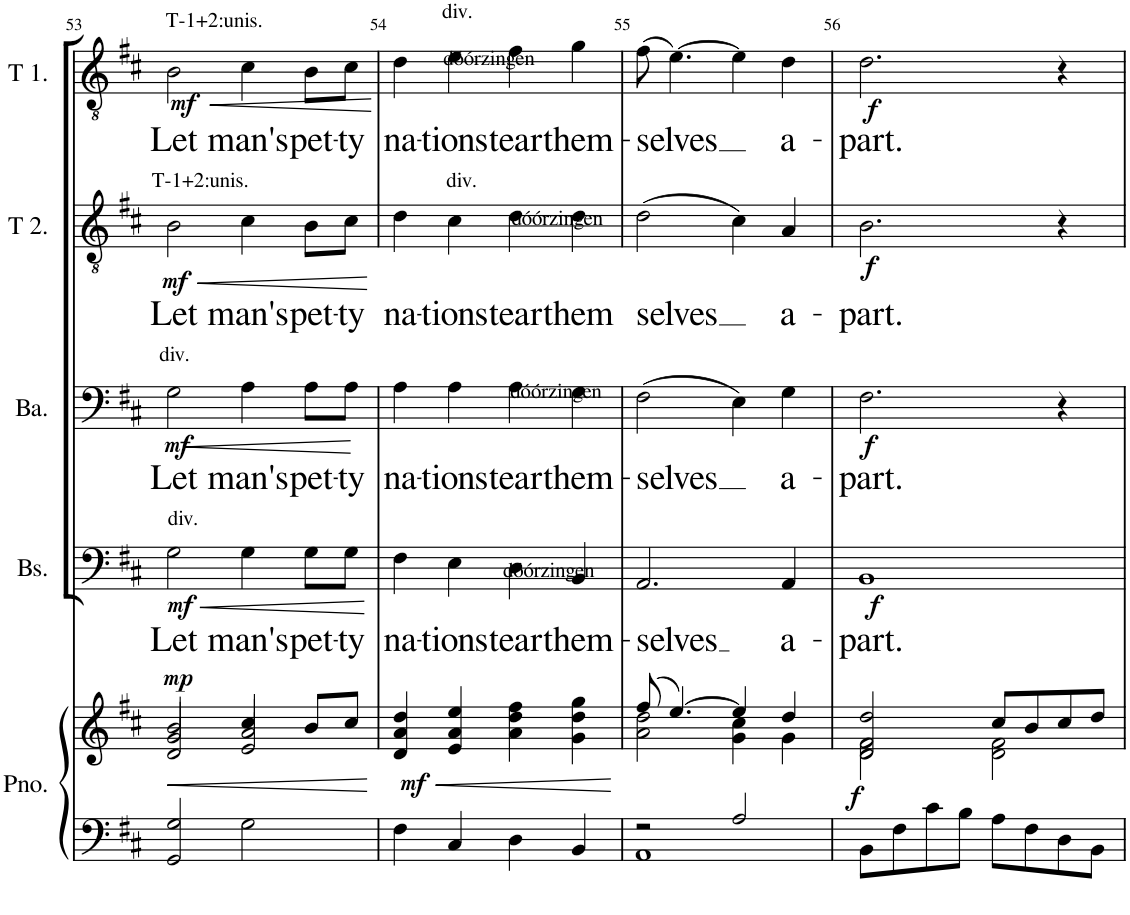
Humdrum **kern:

**kern	**kern	**dynam	**kern	**text	**dynam	**kern	**text	**dynam	**kern	**text	**dynam	**kern	**text	**dynam
*part5	*part5	*part5	*part4	*part4	*part4	*part3	*part3	*part3	*part2	*part2	*part2	*part1	*part1	*part1
*staff6	*staff5	*staff5/6	*staff4	*staff4	*staff4	*staff3	*staff3	*staff3	*staff2	*staff2	*staff2	*staff1	*staff1	*staff1
*I"Piano	*	*	*I"Bas	*	*	*I"Bariton	*	*	*I"Tenor 2.	*	*	*I"Tenor 1.	*	*
*I'Pno.	*	*	*I'Bs.	*	*	*I'Ba.	*	*	*I'T 2.	*	*	*I'T 1.	*	*
!!LO:PB:g=z
*clefF4	*clefG2	*	*clefF4	*	*	*clefF4	*	*	*clefG2	*	*	*clefG2	*	*
*k[f#c#]	*k[f#c#]	*	*k[f#c#]	*	*	*k[f#c#]	*	*	*k[f#c#]	*	*	*k[f#c#]	*	*
=53	=53	=53	=53	=53	=53	=53	=53	=53	=53	=53	=53	=53	=53	=53
!	!	!	!	!	!	!	!	!	!	!	!	!LO:TX:a:t=T-1+2&colon;unis.	!	!
!	!	!	!	!	!	!	!	!	!LO:TX:a:t=T-1+2&colon;unis.	!	!	!	!	!
!	!	!	!	!	!	!LO:TX:a:t=div.	!	!	!	!	!	!	!	!
!	!	!	!LO:TX:a:t=div.	!	!	!	!	!	!	!	!	!	!	!
!	!	!LO:HP:b	!	!LO:LY:b	!LO:HP:b	!	!LO:LY:b	!LO:HP:b	!	!LO:LY:b	!LO:HP:b	!	!LO:LY:b	!LO:HP:b
*	*^	*	*	*	*	*	*	*	*	*	*	*	*	*
*	*	*^	*	*	*	*	*	*	*	*	*	*	*	*	*
!	!	!	!	!LO:DY:n=1:a	!	!	!LO:DY:n=1:b	!	!	!LO:DY:n=1:b	!	!	!LO:DY:n=1:b	!	!	!LO:DY:n=1:b
2GG/ 2G/	2b/	2g/	2d/	< mp	2G\	Let	< mf	2G\	Let	< mf	2B\	Let	< mf	2B\	Let	< mf
!	!	!	!	!	!	!LO:LY:b	!	!	!LO:LY:b	!	!	!LO:LY:b	!	!	!LO:LY:b	!
2G\	4cc#/	2a/	2e/	.	4G\	man's	.	4A\	man's	.	4c#\	man's	.	4c#\	man's	.
!	!	!	!	!	!	!LO:LY:b	!	!	!LO:LY:b	!	!	!LO:LY:b	!	!	!LO:LY:b	!
.	8b/L	.	.	.	8G\L	pet-	.	8A\L	pet-	.	8B\L	pet-	.	8B\L	pet-	.
!	!	!	!	!	!	!LO:LY:b	!	!	!LO:LY:b	!	!	!LO:LY:b	!	!	!LO:LY:b	!
.	8cc#/J	.	.	.	8G\J	-ty	.	8A\J	-ty	.	8c#\J	-ty	.	8c#\J	-ty	.
*	*v	*v	*v	*	*	*	*	*	*	*	*	*	*	*	*	*
.	.	[	.	.	[	.	.	[	.	.	[	.	.	[
=54	=54	=54	=54	=54	=54	=54	=54	=54	=54	=54	=54	=54	=54	=54
!	!	!LO:HP:b	!	!LO:LY:b	!	!	!LO:LY:b	!	!	!LO:LY:b	!	!	!LO:LY:b	!
!	!	!LO:DY:n=1:b	!	!	!	!	!	!	!	!	!	!	!	!
4F#\	4d/ 4a/ 4dd/	< mf	4F#\	na-	.	4A\	na-	.	4d\	na-	.	4d\	na-	.
!	!	!	!	!	!	!	!	!	!	!	!	!LO:TX:a:t=div.	!	!
!	!	!	!	!	!	!	!	!	!	!	!	!LO:TX:a:t=dóórzingen	!	!
!	!	!	!	!	!	!	!	!	!LO:TX:a:t=div.	!	!	!	!	!
!	!	!	!	!LO:LY:b	!	!	!LO:LY:b	!	!	!LO:LY:b	!	!	!LO:LY:b	!
4C#/	4e/ 4a/ 4ee/	.	4E\	-tions	.	4A\	-tions	.	4c#\	-tions	.	4e\	-tions	.
!	!	!	!	!	!	!	!	!	!LO:TX:a:t=dóórzingen	!	!	!	!	!
!	!	!	!	!	!	!LO:TX:a:t=dóórzingen	!	!	!	!	!	!	!	!
!	!	!	!LO:TX:a:t=dóórzingen	!	!	!	!	!	!	!	!	!	!	!
!	!	!	!	!LO:LY:b	!	!	!LO:LY:b	!	!	!LO:LY:b	!	!	!LO:LY:b	!
4D\	4a\ 4dd\ 4ff#\	.	4D\	tear	.	4A\	tear	.	4d\	tear	.	4f#\	tear	.
!	!	!	!	!LO:LY:b	!	!	!LO:LY:b	!	!	!LO:LY:b	!	!	!LO:LY:b	!
4BB/	4g\ 4dd\ 4gg\	.	4BB/	them-	.	4G\	them-	.	4d\	them	.	4g\	them-	.
.	.	[	.	.	.	.	.	.	.	.	.	.	.	.
=55	=55	=55	=55	=55	=55	=55	=55	=55	=55	=55	=55	=55	=55	=55
*^	*^	*	*	*	*	*	*	*	*	*	*	*	*	*
!	!	!	!	!	!	!LO:LY:b	!	!	!LO:LY:b	!	!	!LO:LY:b	!	!	!LO:LY:b	!
2r	1AA	(8ff#/	2a\ 2dd\	.	2.AA/	-selves	.	(2F#\	-selves	.	(2d\	selves	.	(8f#\	-selves	.
.	.	[4.ee/)	.	.	.	.	.	.	.	.	.	.	.	[4.e\)	.	.
2A/	.	4ee/]	4g\ 4cc#\	.	.	.	.	4E\)	.	.	4c#\)	.	.	4e\]	.	.
!	!	!	!	!	!	!LO:LY:b	!	!	!LO:LY:b	!	!	!LO:LY:b	!	!	!LO:LY:b	!
.	.	4dd/	4g\	.	4AA/	a-	.	4G\	a-	.	4A/	a-	.	4d\	a-	.
*v	*v	*	*	*	*	*	*	*	*	*	*	*	*	*	*	*
=56	=56	=56	=56	=56	=56	=56	=56	=56	=56	=56	=56	=56	=56	=56	=56
!	!	!	!LO:DY:b	!	!LO:LY:b	!LO:DY:b	!	!LO:LY:b	!LO:DY:b	!	!LO:LY:b	!LO:DY:b	!	!LO:LY:b	!LO:DY:b
8BB\L	2d/ 2f#/ 2dd/	2d\ 2f#\	f	1BB	-part.	f	2.F#\	part.	f	2.B\	-part.	f	2.d\	part.	f
8F#\	.	.	.	.	.	.	.	.	.	.	.	.	.	.	.
8c#\	.	.	.	.	.	.	.	.	.	.	.	.	.	.	.
8B\J	.	.	.	.	.	.	.	.	.	.	.	.	.	.	.
8A\L	8cc#/L	2d\ 2f#\	.	.	.	.	.	.	.	.	.	.	.	.	.
8F#\	8b/	.	.	.	.	.	.	.	.	.	.	.	.	.	.
8D\	8cc#/	.	.	.	.	.	4r	.	.	4r	.	.	4r	.	.
8BB\J	8dd/J	.	.	.	.	.	.	.	.	.	.	.	.	.	.
*	*v	*v	*	*	*	*	*	*	*	*	*	*	*	*	*
=	=	=	=	=	=	=	=	=	=	=	=	=	=	=
*-	*-	*-	*-	*-	*-	*-	*-	*-	*-	*-	*-	*-	*-	*-
